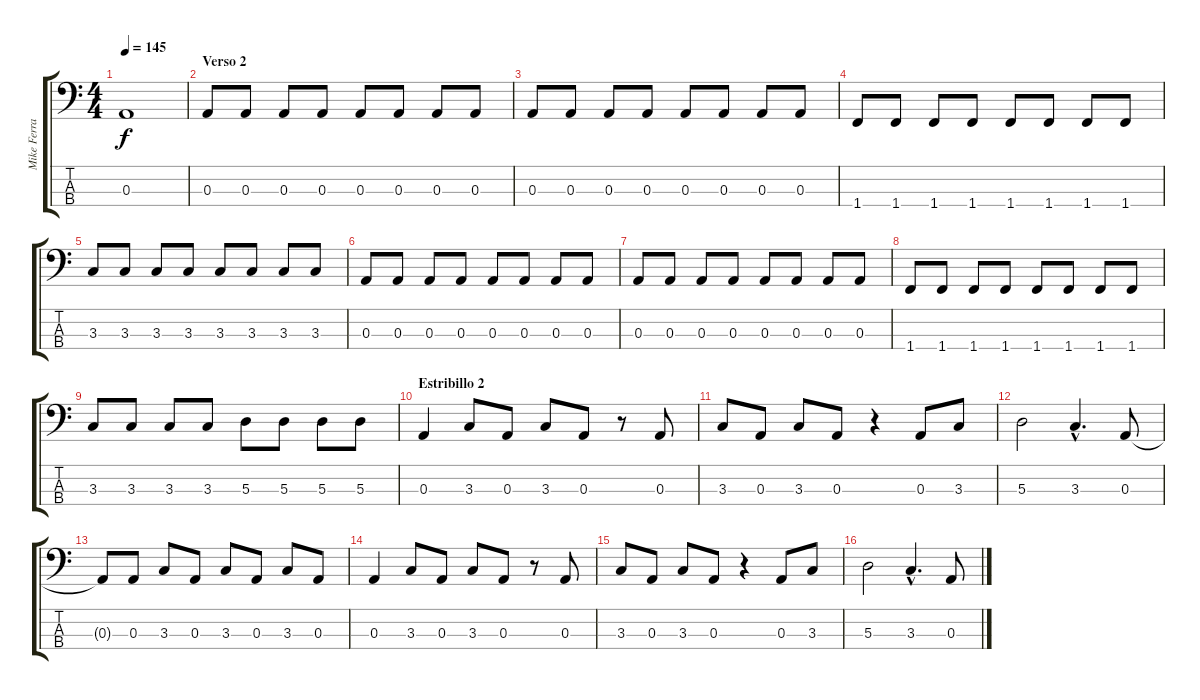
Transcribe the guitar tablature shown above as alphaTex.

\track ("Mike Ferralla" "Mike Ferra") {instrument electricbasspick}
\staff {score tabs}
\tuning (G2 D2 A1 E1) {hide}
\ts (4 4)
\tempo 145
\clef f4
\ks c
0.3{t}.1{dy f} |
\section ("" "Verso 2")
0.3.8 0.3.8 0.3.8 0.3.8 0.3.8 0.3.8 0.3.8 0.3.8 |
0.3.8 0.3.8 0.3.8 0.3.8 0.3.8 0.3.8 0.3.8 0.3.8 |
1.4.8 1.4.8 1.4.8 1.4.8 1.4.8 1.4.8 1.4.8 1.4.8 |
3.3.8 3.3.8 3.3.8 3.3.8 3.3.8 3.3.8 3.3.8 3.3.8 |
0.3.8 0.3.8 0.3.8 0.3.8 0.3.8 0.3.8 0.3.8 0.3.8 |
0.3.8 0.3.8 0.3.8 0.3.8 0.3.8 0.3.8 0.3.8 0.3.8 |
1.4.8 1.4.8 1.4.8 1.4.8 1.4.8 1.4.8 1.4.8 1.4.8 |
3.3.8 3.3.8 3.3.8 3.3.8 5.3.8 5.3.8 5.3.8 5.3.8 |
\section ("" "Estribillo 2")
0.3.4 3.3.8 0.3.8 3.3.8 0.3.8 r.8 0.3.8 |
3.3.8 0.3.8 3.3.8 0.3.8 r.4 0.3.8 3.3.8 |
5.3.2 3.3{hac}.4{d} 0.3.8 |
0.3{t}.8 0.3.8 3.3.8 0.3.8 3.3.8 0.3.8 3.3.8 0.3.8 |
0.3.4 3.3.8 0.3.8 3.3.8 0.3.8 r.8 0.3.8 |
3.3.8 0.3.8 3.3.8 0.3.8 r.4 0.3.8 3.3.8 |
5.3.2 3.3{hac}.4{d} 0.3.8
